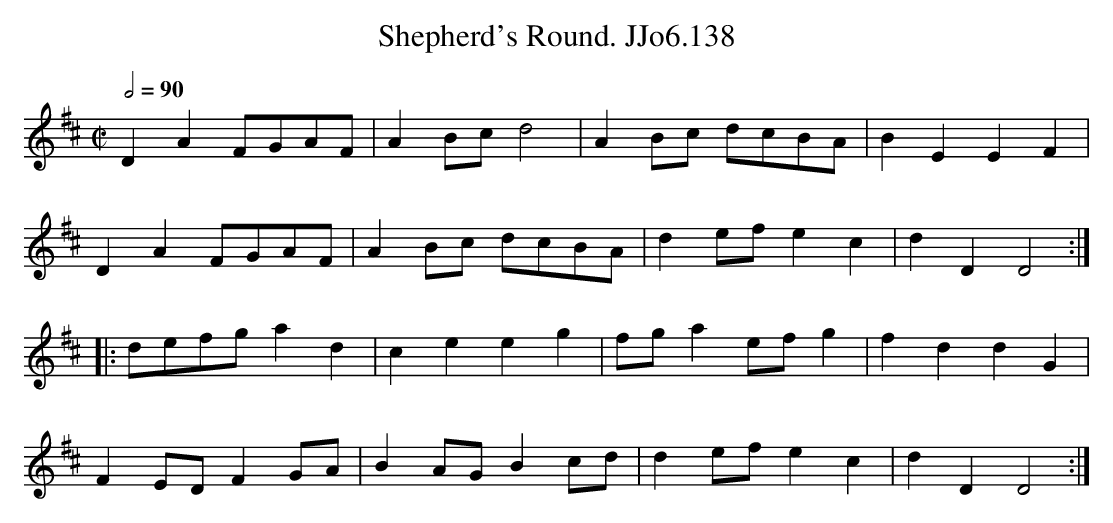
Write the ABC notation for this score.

X:1
T:Shepherd's Round. JJo6.138
M:C|
L:1/8
Q:2/4=90
K:D
D2A2 FGAF | A2Bc d4 | A2Bc dcBA | B2E2 E2F2 |
D2A2 FGAF | A2Bc dcBA | d2ef e2c2 | d2D2 D4 :|
|: defg a2d2 | c2e2 e2g2 | fga2 efg2 | f2d2 d2G2 |
F2ED F2GA | B2AG B2cd | d2ef e2c2 | d2D2 D4 :|
